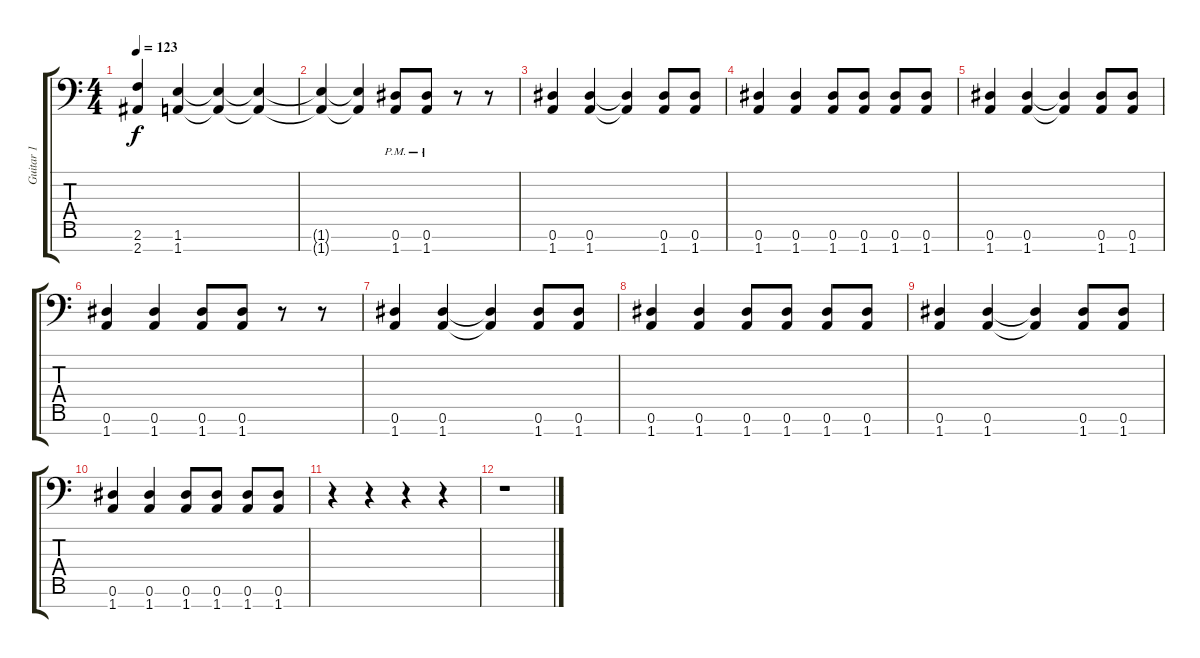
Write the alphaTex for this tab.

\track ("Guitar 1" "Guitar 1") {instrument distortionguitar}
\staff {score tabs}
\tuning (Eb4 Bb3 Gb3 Db3 Ab2 Eb2 Ab1) {hide}
\ts (4 4)
\tempo 123
\clef f4
\ks c
(2.6 2.7).4{dy f} (1.6 1.7).4 (1.6{t} 1.7{t}).4 (1.6{t} 1.7{t}).4 |
(1.6{t} 1.7{t}).4 (1.6{t} 1.7{t}).4 (0.6{pm} 1.7{pm}).8 (0.6{pm} 1.7{pm}).8 r.8 r.8 |
(0.6 1.7).4 (0.6 1.7).4 (0.6{t} 1.7{t}).4 (0.6 1.7).8 (0.6 1.7).8 |
(0.6 1.7).4 (0.6 1.7).4 (0.6 1.7).8 (0.6 1.7).8 (0.6 1.7).8 (0.6 1.7).8 |
(0.6 1.7).4 (0.6 1.7).4 (0.6{t} 1.7{t}).4 (0.6 1.7).8 (0.6 1.7).8 |
(0.6 1.7).4 (0.6 1.7).4 (0.6 1.7).8 (0.6 1.7).8 r.8 r.8 |
(0.6 1.7).4 (0.6 1.7).4 (0.6{t} 1.7{t}).4 (0.6 1.7).8 (0.6 1.7).8 |
(0.6 1.7).4 (0.6 1.7).4 (0.6 1.7).8 (0.6 1.7).8 (0.6 1.7).8 (0.6 1.7).8 |
(0.6 1.7).4 (0.6 1.7).4 (0.6{t} 1.7{t}).4 (0.6 1.7).8 (0.6 1.7).8 |
(0.6 1.7).4 (0.6 1.7).4 (0.6 1.7).8 (0.6 1.7).8 (0.6 1.7).8 (0.6 1.7).8 |
r.4 r.4 r.4 r.4 |
r.1
